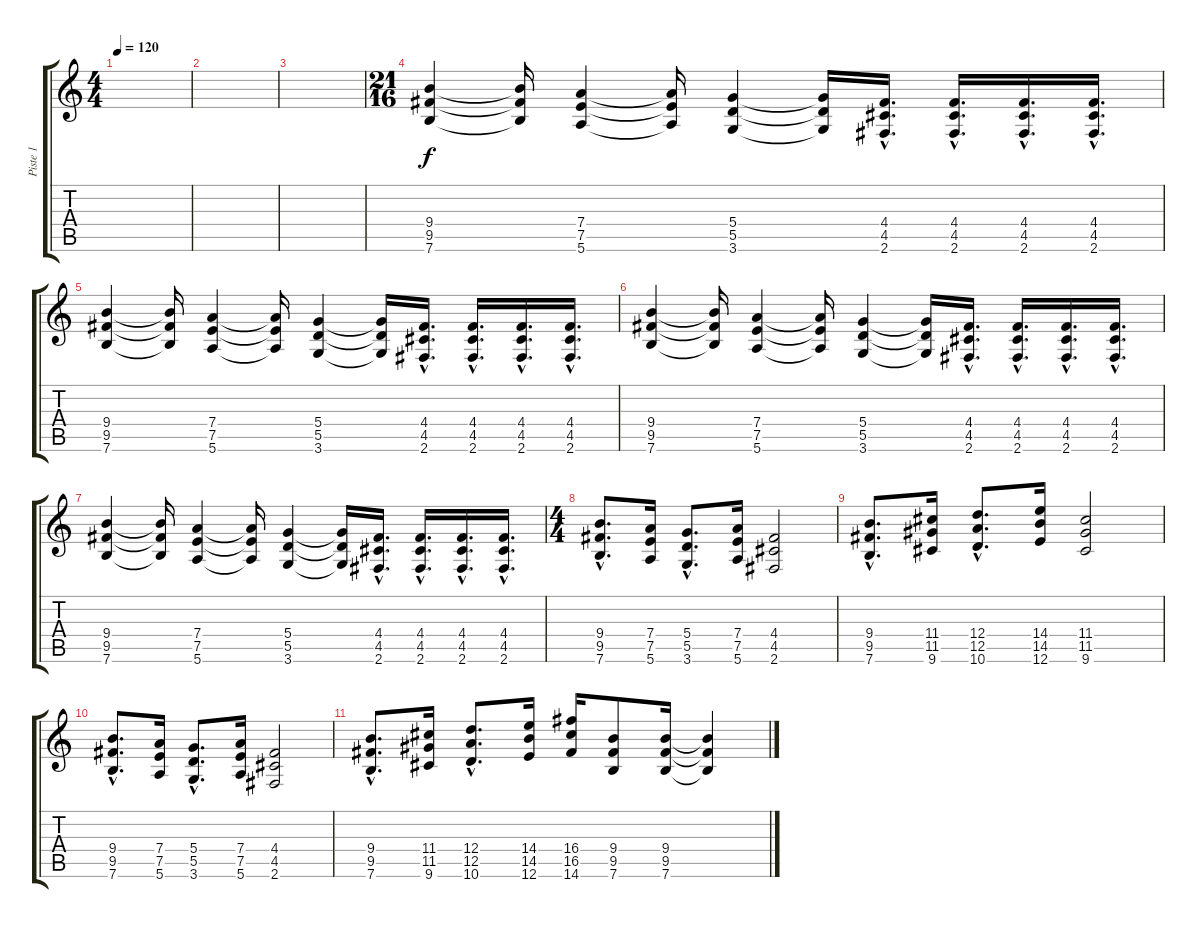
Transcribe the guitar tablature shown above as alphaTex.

\track ("Piste 1" "Piste 1") {instrument distortionguitar}
\staff {score tabs}
\tuning (E4 B3 G3 D3 A2 E2) {hide}
\ts (4 4)
\tempo 120
\clef g2
\ks c
|
|
|
\ts (21 16)
(9.4 9.5 7.6).4 (9.4{t} 9.5{t} 7.6{t}).16 (7.4 7.5 5.6).4 (7.4{t} 7.5{t} 5.6{t}).16 (5.4 5.5 3.6).4 (5.4{t} 5.5{t} 3.6{t}).16 (4.4{hac} 4.5{hac} 2.6{hac}).16{d} (4.4{hac} 4.5{hac} 2.6{hac}).16{d} (4.4{hac} 4.5{hac} 2.6{hac}).16{d} (4.4{hac} 4.5{hac} 2.6{hac}).16{d} |
(9.4 9.5 7.6).4 (9.4{t} 9.5{t} 7.6{t}).16 (7.4 7.5 5.6).4 (7.4{t} 7.5{t} 5.6{t}).16 (5.4 5.5 3.6).4 (5.4{t} 5.5{t} 3.6{t}).16 (4.4{hac} 4.5{hac} 2.6{hac}).16{d} (4.4{hac} 4.5{hac} 2.6{hac}).16{d} (4.4{hac} 4.5{hac} 2.6{hac}).16{d} (4.4{hac} 4.5{hac} 2.6{hac}).16{d} |
(9.4 9.5 7.6).4 (9.4{t} 9.5{t} 7.6{t}).16 (7.4 7.5 5.6).4 (7.4{t} 7.5{t} 5.6{t}).16 (5.4 5.5 3.6).4 (5.4{t} 5.5{t} 3.6{t}).16 (4.4{hac} 4.5{hac} 2.6{hac}).16{d} (4.4{hac} 4.5{hac} 2.6{hac}).16{d} (4.4{hac} 4.5{hac} 2.6{hac}).16{d} (4.4{hac} 4.5{hac} 2.6{hac}).16{d} |
(9.4 9.5 7.6).4 (9.4{t} 9.5{t} 7.6{t}).16 (7.4 7.5 5.6).4 (7.4{t} 7.5{t} 5.6{t}).16 (5.4 5.5 3.6).4 (5.4{t} 5.5{t} 3.6{t}).16 (4.4{hac} 4.5{hac} 2.6{hac}).16{d} (4.4{hac} 4.5{hac} 2.6{hac}).16{d} (4.4{hac} 4.5{hac} 2.6{hac}).16{d} (4.4{hac} 4.5{hac} 2.6{hac}).16{d} |
\ts (4 4)
(9.4{hac} 9.5{hac} 7.6{hac}).8{d} (7.4 7.5 5.6).16 (5.4{hac} 5.5{hac} 3.6{hac}).8{d} (7.4 7.5 5.6).16 (4.4 4.5 2.6).2 |
(9.4{hac} 9.5{hac} 7.6{hac}).8{d} (11.4 11.5 9.6).16 (12.4{hac} 12.5{hac} 10.6{hac}).8{d} (14.4 14.5 12.6).16 (11.4 11.5 9.6).2 |
(9.4{hac} 9.5{hac} 7.6{hac}).8{d} (7.4 7.5 5.6).16 (5.4{hac} 5.5{hac} 3.6{hac}).8{d} (7.4 7.5 5.6).16 (4.4 4.5 2.6).2 |
(9.4{hac} 9.5{hac} 7.6{hac}).8{d} (11.4 11.5 9.6).16 (12.4{hac} 12.5{hac} 10.6{hac}).8{d} (14.4 14.5 12.6).16 (16.4 16.5 14.6).16 (9.4 9.5 7.6).8 (9.4 9.5 7.6).16 (9.4{t} 9.5{t} 7.6{t}).4
